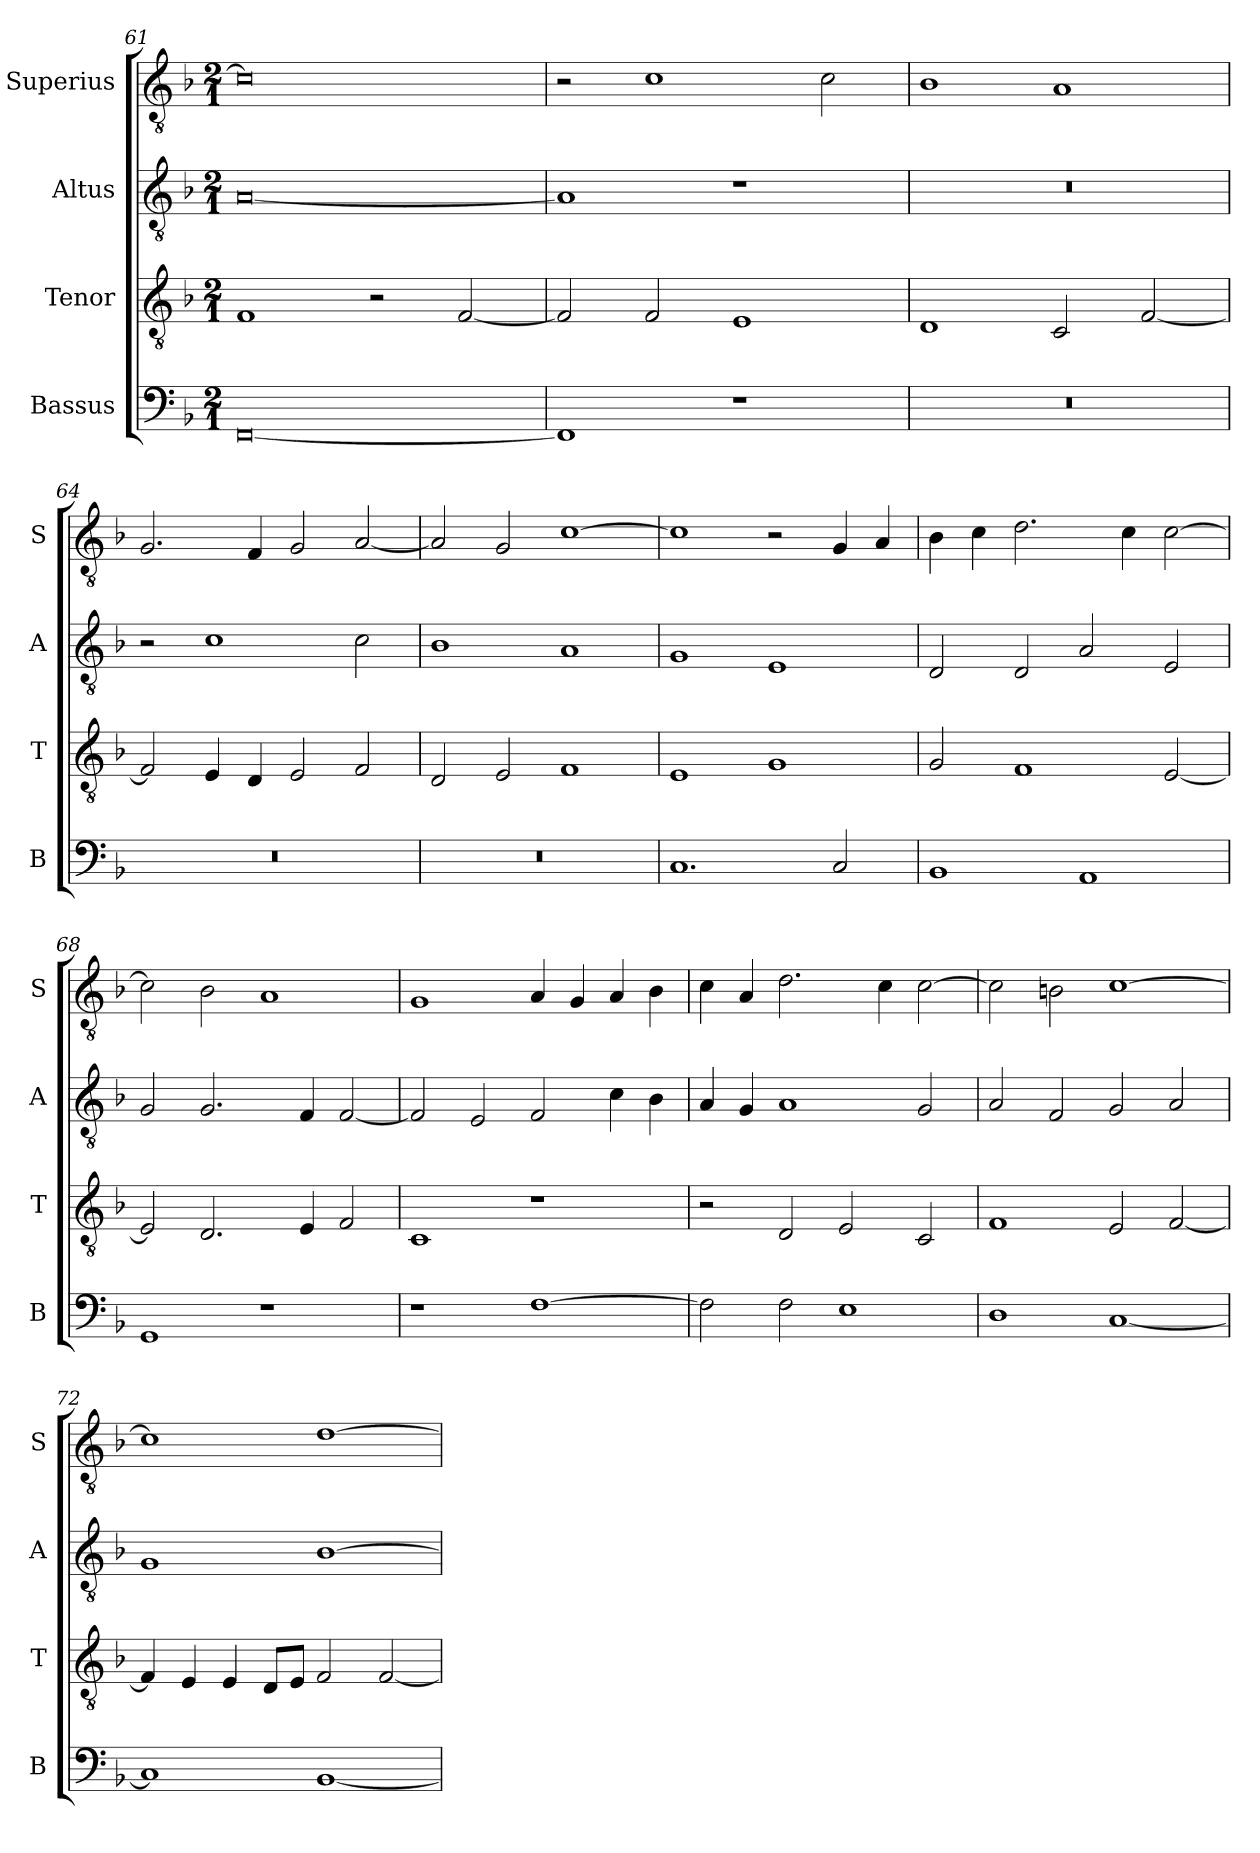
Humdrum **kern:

**kern	**kern	**kern	**kern
*part4	*part3	*part2	*part1
*staff4	*staff3	*staff2	*staff1
*I"Bassus	*I"Tenor	*I"Altus	*I"Superius
*I'B	*I'T	*I'A	*I'S
*clefF4	*clefGv2	*clefGv2	*clefGv2
*k[b-]	*k[b-]	*k[b-]	*k[b-]
*M2/1	*M2/1	*M2/1	*M2/1
=61	=61	=61	=61
[0FF	1F	[0A	0c]
.	2r	.	.
.	[2F	.	.
=62	=62	=62	=62
1FF]	2F]	1A]	2r
.	2F	.	1c
1r	1E	1r	.
.	.	.	2c
=63	=63	=63	=63
0r	1D	0r	1B-
.	2C	.	1A
.	[2F	.	.
=64	=64	=64	=64
0r	2F]	2r	2.G
.	4E	1c	.
.	4D	.	4F
.	2E	.	2G
.	2F	2c	[2A
=65	=65	=65	=65
0r	2D	1B-	2A]
.	2E	.	2G
.	1F	1A	[1c
=66	=66	=66	=66
1.C	1E	1G	1c]
.	1G	1E	2r
2C	.	.	4G
.	.	.	4A
=67	=67	=67	=67
1BB-	2G	2D	4B-
.	.	.	4c
.	1F	2D	2.d
1AA	.	2A	.
.	.	.	4c
.	[2E	2E	[2c
=68	=68	=68	=68
1GG	2E]	2G	2c]
.	2.D	2.G	2B-
1r	.	.	1A
.	4E	4F	.
.	2F	[2F	.
=69	=69	=69	=69
1r	1C	2F]	1G
.	.	2E	.
[1F	1r	2F	4A
.	.	.	4G
.	.	4c	4A
.	.	4B-	4B-
=70	=70	=70	=70
2F]	2r	4A	4c
.	.	4G	4A
2F	2D	1A	2.d
1E	2E	.	.
.	.	.	4c
.	2C	2G	[2c
=71	=71	=71	=71
1D	1F	2A	2c]
.	.	2F	2Bn
[1C	2E	2G	[1c
.	[2F	2A	.
=72	=72	=72	=72
1C]	4F]	1G	1c]
.	4E	.	.
.	4E	.	.
.	8DL	.	.
.	8EJ	.	.
[1BB-	2F	[1B-	[1d
.	[2F	.	.
=	=	=	=
*-	*-	*-	*-
